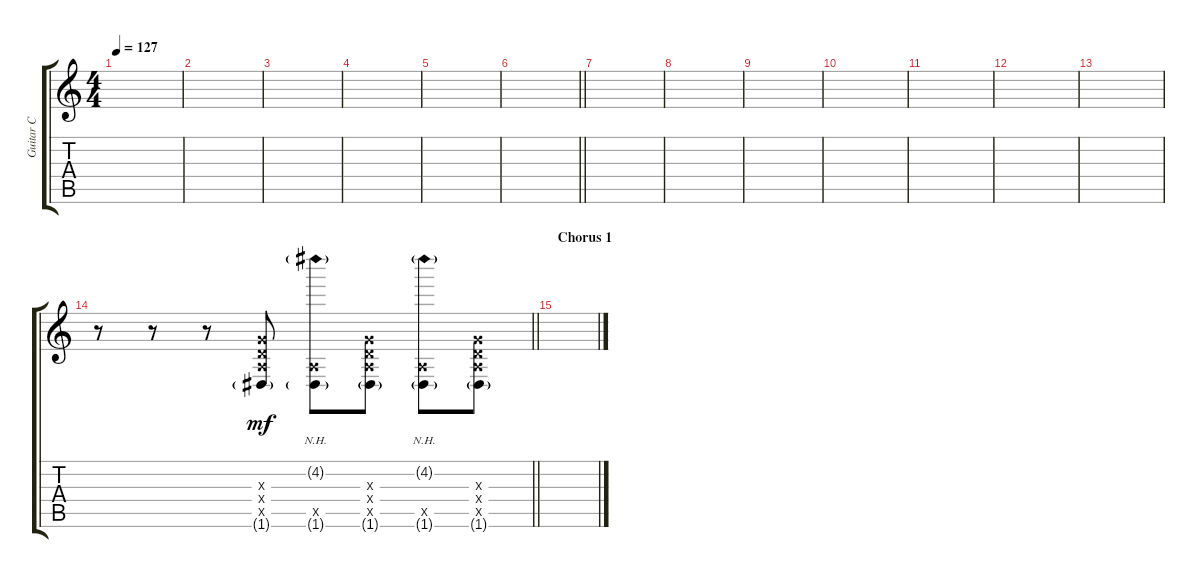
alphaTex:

\track ("Guitar C" "Guitar C") {instrument distortionguitar}
\staff {score tabs}
\tuning (E4 B3 G3 D3 A2 D2) {hide}
\ts (4 4)
\tempo 127
\clef g2
\ks c
|
|
|
|
|
\barLineRight lightlight
|
|
|
|
|
|
|
|
\barLineRight lightlight
r.8 r.8 r.8 (0.3{x} 0.4{x} 0.5{x} 1.6{g}).8{dy mf} (4.2{nh g} 0.5{x} 1.6{g}).8 (0.3{x} 0.4{x} 0.5{x} 1.6{g}).8 (4.2{nh g} 0.5{x} 1.6{g}).8 (0.3{x} 0.4{x} 0.5{x} 1.6{g}).8 |
\section ("" "Chorus 1")
